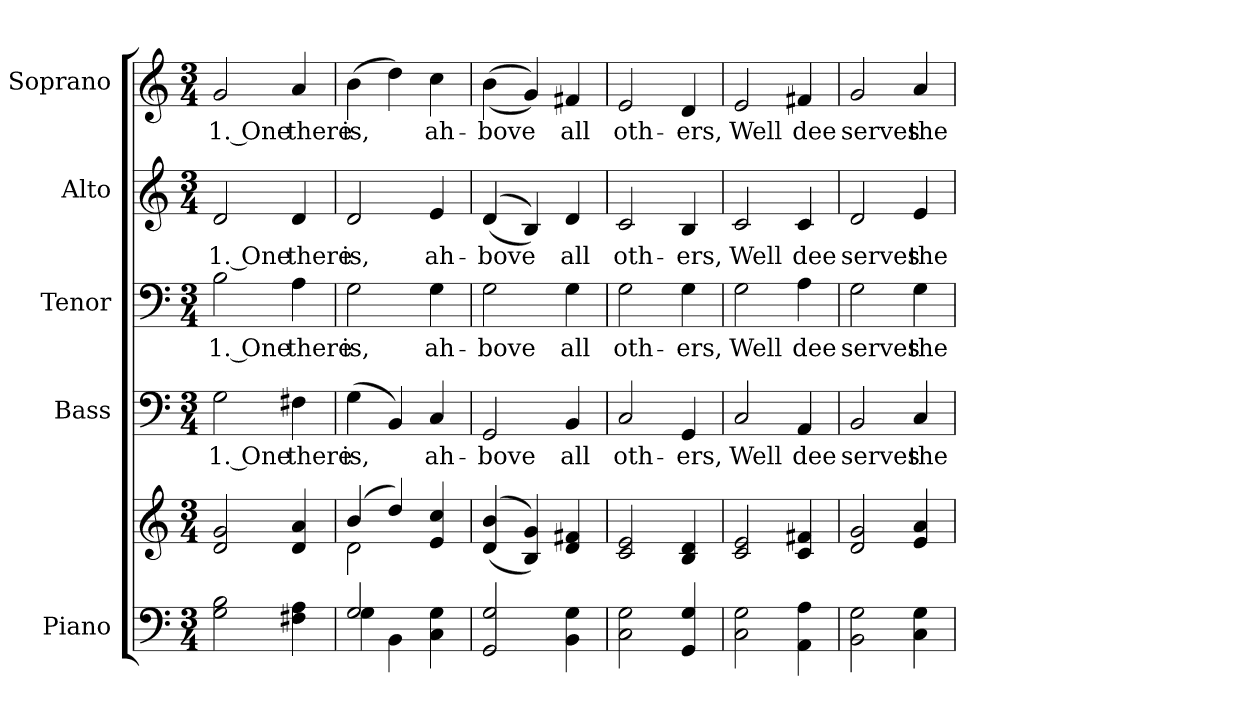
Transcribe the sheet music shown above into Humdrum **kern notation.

**kern	**kern	**kern	**text	**kern	**text	**kern	**text	**kern	**text
*part5	*part5	*part4	*part4	*part3	*part3	*part2	*part2	*part1	*part1
*staff6	*staff5	*staff4	*staff4	*staff3	*staff3	*staff2	*staff2	*staff1	*staff1
*I"Piano	*	*I"Bass	*	*I"Tenor	*	*I"Alto	*	*I"Soprano	*
*I'Pno.	*	*I'B.	*	*I'T.	*	*I'A.	*	*I'S.	*
!!LO:PB:g=z
*clefF4	*clefG2	*clefF4	*	*clefF4	*	*clefG2	*	*clefG2	*
*k[]	*k[]	*k[]	*	*k[]	*	*k[]	*	*k[]	*
*C:	*C:	*C:	*	*C:	*	*C:	*	*C:	*
*M3/4	*M3/4	*M3/4	*	*M3/4	*	*M3/4	*	*M3/4	*
*MM165	*MM165	*MM165	*	*MM165	*	*MM165	*	*MM165	*
=1	=1	=1	=1	=1	=1	=1	=1	=1	=1
!	!	!	!LO:LY:b:color=#000000	!	!	!	!	!	!
!	!	!	!	!	!LO:LY:b:color=#000000	!	!	!	!
!	!	!	!	!	!	!	!LO:LY:b:color=#000000	!	!
!	!	!	!	!	!	!	!	!	!LO:LY:b:color=#000000
2Gi\ 2Bi	2di/ 2gi	2Gi\	1. One	2Bi\	1. One	2di/	1. One	2gi/	1. One
!	!	!	!LO:LY:b:color=#000000	!	!	!	!	!	!
!	!	!	!	!	!LO:LY:b:color=#000000	!	!	!	!
!	!	!	!	!	!	!	!LO:LY:b:color=#000000	!	!
!	!	!	!	!	!	!	!	!	!LO:LY:b:color=#000000
4F#Xi\ 4Ai	4di/ 4ai	4F#Xi\	there	4Ai\	there	4di/	there	4ai/	there
=2	=2	=2	=2	=2	=2	=2	=2	=2	=2
*^	*^	*	*	*	*	*	*	*	*
!	!	!	!	!	!LO:LY:b:color=#000000	!	!	!	!	!	!
!	!	!	!	!	!	!	!LO:LY:b:color=#000000	!	!	!	!
!	!	!	!	!	!	!	!	!	!LO:LY:b:color=#000000	!	!
!	!	!	!	!	!	!	!	!	!	!	!LO:LY:b:color=#000000
2Gi/	4Gi\	(4bi/	2di\	(4Gi\	is,	2Gi\	is,	2di/	is,	(4bi\	is,
.	4BBi\	4ddi/)	.	4BBi/)	.	.	.	.	.	4ddi\)	.
!	!	!	!	!	!LO:LY:b:color=#000000	!	!	!	!	!	!
!	!	!	!	!	!	!	!LO:LY:b:color=#000000	!	!	!	!
!	!	!	!	!	!	!	!	!	!LO:LY:b:color=#000000	!	!
!	!	!	!	!	!	!	!	!	!	!	!LO:LY:b:color=#000000
4Ci\ 4Gi	4ryy	4ei/ 4cci	4ryy	4Ci/	ah-	4Gi\	ah-	4ei/	ah-	4cci\	ah-
*v	*v	*	*	*	*	*	*	*	*	*	*
*	*v	*v	*	*	*	*	*	*	*	*
=3	=3	=3	=3	=3	=3	=3	=3	=3	=3
*^	*^	*	*	*	*	*	*	*	*
!	!	!	!	!	!LO:LY:b:color=#000000	!	!	!	!	!	!
*v	*v	*	*	*	*	*	*	*	*	*	*
*	*v	*v	*	*	*	*	*	*	*	*
*^	*^	*	*	*	*	*	*	*	*
!	!	!	!	!	!	!	!LO:LY:b:color=#000000	!	!	!	!
*v	*v	*	*	*	*	*	*	*	*	*	*
*	*v	*v	*	*	*	*	*	*	*	*
*^	*^	*	*	*	*	*	*	*	*
!	!	!	!	!	!	!	!	!	!LO:LY:b:color=#000000	!	!
*v	*v	*	*	*	*	*	*	*	*	*	*
*	*v	*v	*	*	*	*	*	*	*	*
*^	*^	*	*	*	*	*	*	*	*
!	!	!	!	!	!	!	!	!	!	!	!LO:LY:b:color=#000000
*v	*v	*	*	*	*	*	*	*	*	*	*
*	*v	*v	*	*	*	*	*	*	*	*
2GGi/ 2Gi	((4di/ 4bi	2GGi/	-bove	2Gi\	-bove	((4di/	-bove	((4bi\	-bove
.	4Bi/ 4gi))	.	.	.	.	4Bi/))	.	4gi/))	.
!	!	!	!LO:LY:b:color=#000000	!	!	!	!	!	!
!	!	!	!	!	!LO:LY:b:color=#000000	!	!	!	!
!	!	!	!	!	!	!	!LO:LY:b:color=#000000	!	!
!	!	!	!	!	!	!	!	!	!LO:LY:b:color=#000000
4BBi\ 4Gi	4di/ 4f#Xi	4BBi/	all	4Gi\	all	4di/	all	4f#Xi/	all
!!LO:PB:g=z
=4	=4	=4	=4	=4	=4	=4	=4	=4	=4
!	!	!	!LO:LY:b:color=#000000	!	!	!	!	!	!
!	!	!	!	!	!LO:LY:b:color=#000000	!	!	!	!
!	!	!	!	!	!	!	!LO:LY:b:color=#000000	!	!
!	!	!	!	!	!	!	!	!	!LO:LY:b:color=#000000
2Ci\ 2Gi	2ci/ 2ei	2Ci/	oth-	2Gi\	oth-	2ci/	oth-	2ei/	oth-
!	!	!	!LO:LY:b:color=#000000	!	!	!	!	!	!
!	!	!	!	!	!LO:LY:b:color=#000000	!	!	!	!
!	!	!	!	!	!	!	!LO:LY:b:color=#000000	!	!
!	!	!	!	!	!	!	!	!	!LO:LY:b:color=#000000
4GGi/ 4Gi	4Bi/ 4di	4GGi/	-ers,	4Gi\	-ers,	4Bi/	-ers,	4di/	-ers,
=5	=5	=5	=5	=5	=5	=5	=5	=5	=5
!	!	!	!LO:LY:b:color=#000000	!	!	!	!	!	!
!	!	!	!	!	!LO:LY:b:color=#000000	!	!	!	!
!	!	!	!	!	!	!	!LO:LY:b:color=#000000	!	!
!	!	!	!	!	!	!	!	!	!LO:LY:b:color=#000000
2Ci\ 2Gi	2ci/ 2ei	2Ci/	Well	2Gi\	Well	2ci/	Well	2ei/	Well
!	!	!	!LO:LY:b:color=#000000	!	!	!	!	!	!
!	!	!	!	!	!LO:LY:b:color=#000000	!	!	!	!
!	!	!	!	!	!	!	!LO:LY:b:color=#000000	!	!
!	!	!	!	!	!	!	!	!	!LO:LY:b:color=#000000
4AAi\ 4Ai	4ci/ 4f#Xi	4AAi/	dee	4Ai\	dee	4ci/	dee	4f#Xi/	dee
=6	=6	=6	=6	=6	=6	=6	=6	=6	=6
!	!	!	!LO:LY:b:color=#000000	!	!	!	!	!	!
!	!	!	!	!	!LO:LY:b:color=#000000	!	!	!	!
!	!	!	!	!	!	!	!LO:LY:b:color=#000000	!	!
!	!	!	!	!	!	!	!	!	!LO:LY:b:color=#000000
2BBi\ 2Gi	2di/ 2gi	2BBi/	serves	2Gi\	serves	2di/	serves	2gi/	serves
!	!	!	!LO:LY:b:color=#000000	!	!	!	!	!	!
!	!	!	!	!	!LO:LY:b:color=#000000	!	!	!	!
!	!	!	!	!	!	!	!LO:LY:b:color=#000000	!	!
!	!	!	!	!	!	!	!	!	!LO:LY:b:color=#000000
4Ci\ 4Gi	4ei/ 4ai	4Ci/	the	4Gi\	the	4ei/	the	4ai/	the
=	=	=	=	=	=	=	=	=	=
*-	*-	*-	*-	*-	*-	*-	*-	*-	*-
